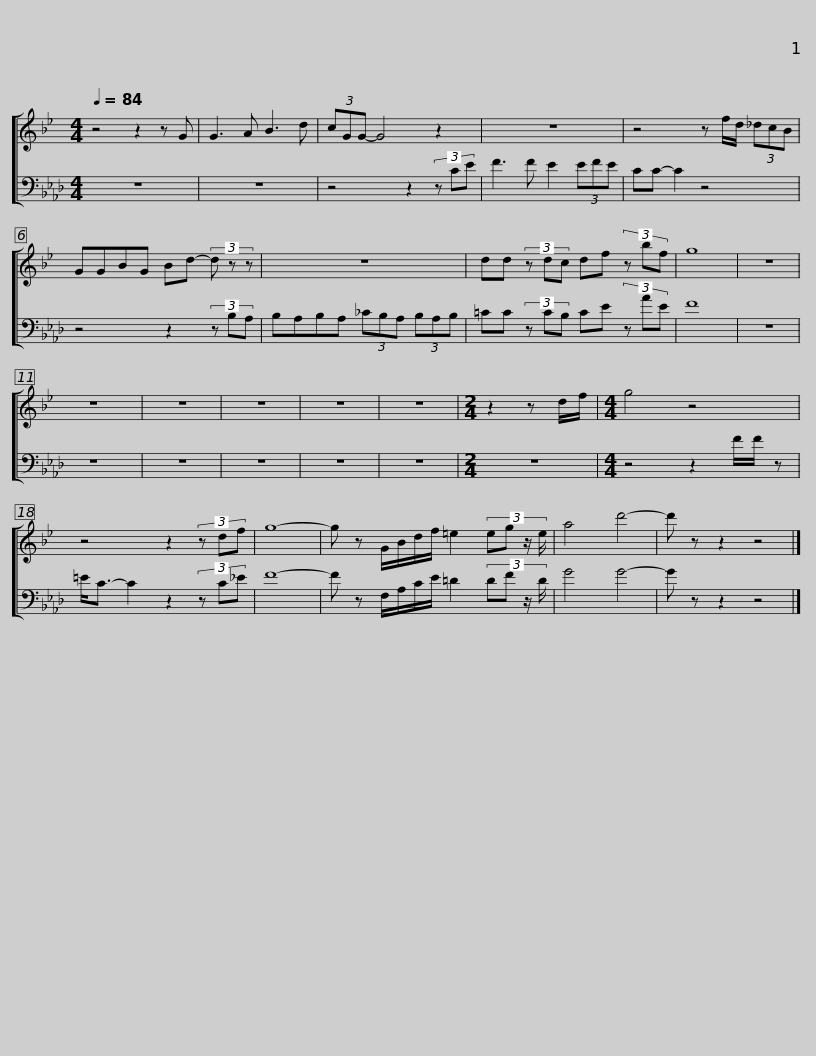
X:1
%%score [ 1 2 ]
L:1/8
Q:1/4=84
M:4/4
I:linebreak $
K:Ab
V:1 treble transpose=-2
V:2 bass
V:1
[K:Bb] z4 z2 z G | G3 A B3 d | (3cGG- G4 z2 | z8 |$ z4 z f/d/ (3_dcB | %5
 GGBG Bd- (3d z z | z8 |$ dd (3z dc df (3z bf | g8 | z8 | %10
 z8 | z8 | z8 | z8 | z8 | %15
[M:2/4] z2 z d/f/ |$[M:4/4] g4 z4 | z4 z2 (3z df | g8- | g z G/B/d/f/ =e2 (3:2:4eg z/ e/ | %20
 a4 d'4- | d' z z2 z4 |] %22
V:2
 z8 | z8 | z4 z2 (3z CE | F3 F E2 (3EFE |$ CC- C2 z4 | %5
 z4 z2 (3z B,A, | B,A,B,A, (3_CB,A, (3B,A,B, |$ =CC (3z CB, CE (3z AE | F8 | z8 | %10
 z8 | z8 | z8 | z8 | z8 | %15
[M:2/4] z4 |$[M:4/4] z4 z2 F/F/ z | =E<C- C2 z2 (3z C_E | F8- | F z F,/A,/C/E/ =D2 (3:2:4DF z/ D/ | %20
 G4 G4- | G z z2 z4 |] %22
